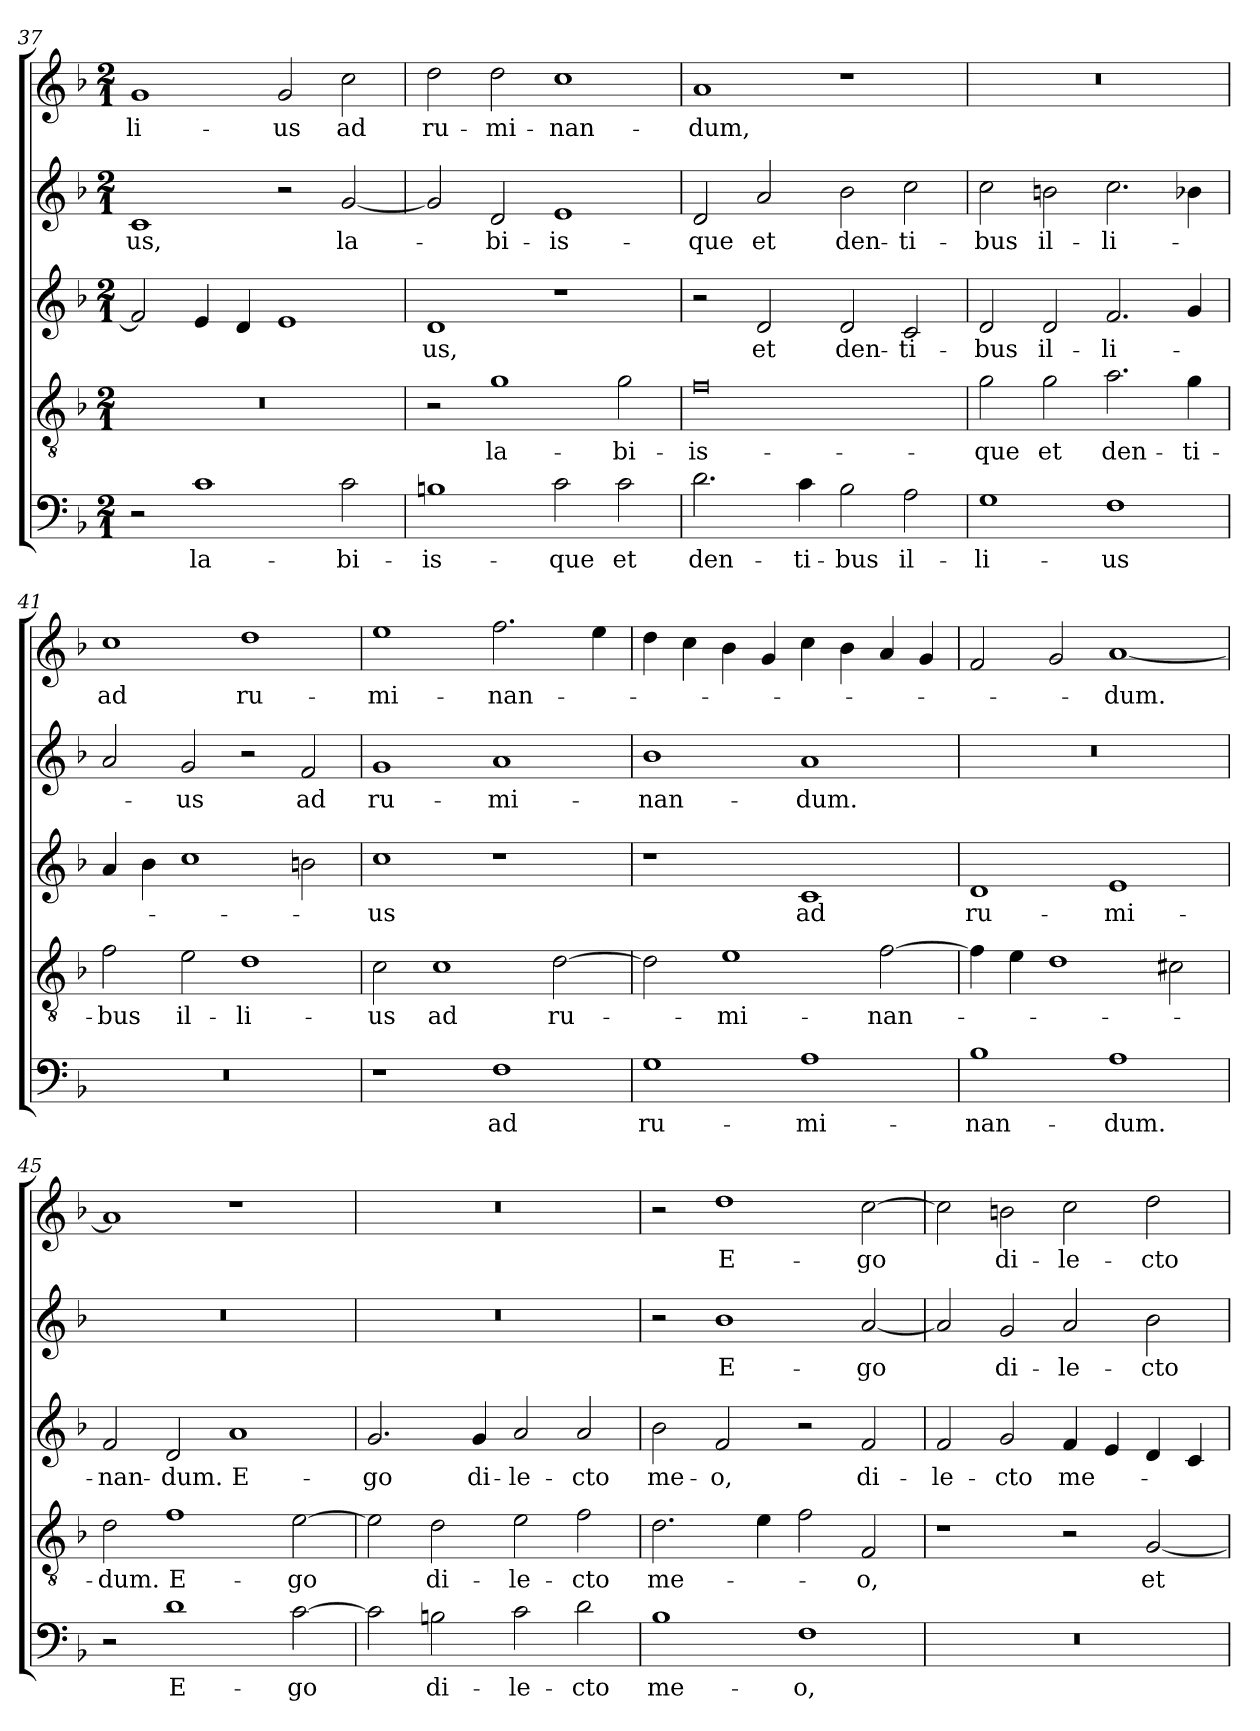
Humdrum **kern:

**kern	**text	**kern	**text	**kern	**text	**kern	**text	**kern	**text
*part5	*part5	*part4	*part4	*part3	*part3	*part2	*part2	*part1	*part1
*staff5	*staff5	*staff4	*staff4	*staff3	*staff3	*staff2	*staff2	*staff1	*staff1
*clefF4	*	*clefGv2	*	*clefG2	*	*clefG2	*	*clefG2	*
*k[b-]	*	*k[b-]	*	*k[b-]	*	*k[b-]	*	*k[b-]	*
*F:	*	*F:	*	*F:	*	*F:	*	*F:	*
*M2/1	*	*M2/1	*	*M2/1	*	*M2/1	*	*M2/1	*
=37	=37	=37	=37	=37	=37	=37	=37	=37	=37
!	!	!	!	!	!	!	!LO:LY:b	!	!LO:LY:b
2r	.	0r	.	2f/]	.	1c	-us,	1g	-li-
!	!LO:LY:b	!	!	!	!	!	!	!	!
1c	la-	.	.	4e/	.	.	.	.	.
.	.	.	.	4d/	.	.	.	.	.
!	!	!	!	!	!	!	!	!	!LO:LY:b
.	.	.	.	1e	.	2r	.	2g/	-us
!	!LO:LY:b	!	!	!	!	!	!LO:LY:b	!	!LO:LY:b
2c\	-bi-	.	.	.	.	[2g/	la-	2cc\	ad
!!LO:LB:g=z
=38	=38	=38	=38	=38	=38	=38	=38	=38	=38
!	!LO:LY:b	!	!	!	!LO:LY:b	!	!	!	!LO:LY:b
1Bn	-is-	2r	.	1d	-us,	2g/]	.	2dd\	ru-
!	!	!	!LO:LY:b	!	!	!	!LO:LY:b	!	!LO:LY:b
.	.	1g	la-	.	.	2d/	-bi-	2dd\	-mi-
!	!LO:LY:b	!	!	!	!	!	!LO:LY:b	!	!LO:LY:b
2c\	-que	.	.	1r	.	1e	-is-	1cc	-nan-
!	!LO:LY:b	!	!LO:LY:b	!	!	!	!	!	!
2c\	et	2g\	-bi-	.	.	.	.	.	.
=39	=39	=39	=39	=39	=39	=39	=39	=39	=39
!	!LO:LY:b	!	!LO:LY:b	!	!	!	!LO:LY:b	!	!LO:LY:b
2.d\	den-	0f	-is-	2r	.	2d/	-que	1a	-dum,
!	!	!	!	!	!LO:LY:b	!	!LO:LY:b	!	!
.	.	.	.	2d/	et	2a/	et	.	.
!	!LO:LY:b	!	!	!	!	!	!	!	!
4c\	-ti-	.	.	.	.	.	.	.	.
!	!LO:LY:b	!	!	!	!LO:LY:b	!	!LO:LY:b	!	!
2B-\	-bus	.	.	2d/	den-	2b-\	den-	1r	.
!	!LO:LY:b	!	!	!	!LO:LY:b	!	!LO:LY:b	!	!
2A\	il-	.	.	2c/	-ti-	2cc\	-ti-	.	.
=40	=40	=40	=40	=40	=40	=40	=40	=40	=40
!	!LO:LY:b	!	!LO:LY:b	!	!LO:LY:b	!	!LO:LY:b	!	!
1G	-li-	2g\	-que	2d/	-bus	2cc\	-bus	0r	.
!	!	!	!LO:LY:b	!	!LO:LY:b	!	!LO:LY:b	!	!
.	.	2g\	et	2d/	il-	2bn\	il-	.	.
!	!LO:LY:b	!	!LO:LY:b	!	!LO:LY:b	!	!LO:LY:b	!	!
1F	-us	2.a\	den-	2.f/	-li-	2.cc\	-li-	.	.
!	!	!	!LO:LY:b	!	!	!	!	!	!
.	.	4g\	-ti-	4g/	.	4b-\	.	.	.
=41	=41	=41	=41	=41	=41	=41	=41	=41	=41
!	!	!	!LO:LY:b	!	!	!	!	!	!LO:LY:b
0r	.	2f\	-bus	4a/	.	2a/	.	1cc	ad
.	.	.	.	4b-\	.	.	.	.	.
!	!	!	!LO:LY:b	!	!	!	!LO:LY:b	!	!
.	.	2e\	il-	1cc	.	2g/	-us	.	.
!	!	!	!LO:LY:b	!	!	!	!	!	!LO:LY:b
.	.	1d	-li-	.	.	2r	.	1dd	ru-
!	!	!	!	!	!	!	!LO:LY:b	!	!
.	.	.	.	2bn\	.	2f/	ad	.	.
=42	=42	=42	=42	=42	=42	=42	=42	=42	=42
!	!	!	!LO:LY:b	!	!LO:LY:b	!	!LO:LY:b	!	!LO:LY:b
1r	.	2c\	-us	1cc	-us	1g	ru-	1ee	-mi-
!	!	!	!LO:LY:b	!	!	!	!	!	!
.	.	1c	ad	.	.	.	.	.	.
!	!LO:LY:b	!	!	!	!	!	!LO:LY:b	!	!LO:LY:b
1F	ad	.	.	1r	.	1a	-mi-	2.ff\	-nan-
!	!	!	!LO:LY:b	!	!	!	!	!	!
.	.	[2d\	ru-	.	.	.	.	.	.
.	.	.	.	.	.	.	.	4ee\	.
=43	=43	=43	=43	=43	=43	=43	=43	=43	=43
!	!LO:LY:b	!	!	!	!	!	!LO:LY:b	!	!
1G	ru-	2d\]	.	1r	.	1b-	-nan-	4dd\	.
.	.	.	.	.	.	.	.	4cc\	.
!	!	!	!LO:LY:b	!	!	!	!	!	!
.	.	1e	-mi-	.	.	.	.	4b-\	.
.	.	.	.	.	.	.	.	4g/	.
!	!LO:LY:b	!	!	!	!LO:LY:b	!	!LO:LY:b	!	!
1A	-mi-	.	.	1c	ad	1a	-dum.	4cc\	.
.	.	.	.	.	.	.	.	4b-\	.
!	!	!	!LO:LY:b	!	!	!	!	!	!
.	.	[2f\	-nan-	.	.	.	.	4a/	.
.	.	.	.	.	.	.	.	4g/	.
=44	=44	=44	=44	=44	=44	=44	=44	=44	=44
!	!LO:LY:b	!	!	!	!LO:LY:b	!	!	!	!
1B-	-nan-	4f\]	.	1d	ru-	0r	.	2f/	.
.	.	4e\	.	.	.	.	.	.	.
.	.	1d	.	.	.	.	.	2g/	.
!	!LO:LY:b	!	!	!	!LO:LY:b	!	!	!	!LO:LY:b
1A	-dum.	.	.	1e	-mi-	.	.	[1a	-dum.
.	.	2c#X\	.	.	.	.	.	.	.
!!LO:LB:g=z
=45	=45	=45	=45	=45	=45	=45	=45	=45	=45
!	!	!	!LO:LY:b	!	!LO:LY:b	!	!	!	!
2r	.	2d\	-dum.	2f/	-nan-	0r	.	1a]	.
!	!LO:LY:b	!	!LO:LY:b	!	!LO:LY:b	!	!	!	!
1d	E-	1f	E-	2d/	-dum.	.	.	.	.
!	!	!	!	!	!LO:LY:b	!	!	!	!
.	.	.	.	1a	E-	.	.	1r	.
!	!LO:LY:b	!	!LO:LY:b	!	!	!	!	!	!
[2c\	-go	[2e\	-go	.	.	.	.	.	.
=46	=46	=46	=46	=46	=46	=46	=46	=46	=46
!	!	!	!	!	!LO:LY:b	!	!	!	!
2c\]	.	2e\]	.	2.g/	-go	0r	.	0r	.
!	!LO:LY:b	!	!LO:LY:b	!	!	!	!	!	!
2Bn\	di-	2d\	di-	.	.	.	.	.	.
!	!	!	!	!	!LO:LY:b	!	!	!	!
.	.	.	.	4g/	di-	.	.	.	.
!	!LO:LY:b	!	!LO:LY:b	!	!LO:LY:b	!	!	!	!
2c\	-le-	2e\	-le-	2a/	-le-	.	.	.	.
!	!LO:LY:b	!	!LO:LY:b	!	!LO:LY:b	!	!	!	!
2d\	-cto	2f\	-cto	2a/	-cto	.	.	.	.
=47	=47	=47	=47	=47	=47	=47	=47	=47	=47
!	!LO:LY:b	!	!LO:LY:b	!	!LO:LY:b	!	!	!	!
1B-	me-	2.d\	me-	2b-\	me-	2r	.	2r	.
!	!	!	!	!	!LO:LY:b	!	!LO:LY:b	!	!LO:LY:b
.	.	.	.	2f/	-o,	1b-	E-	1dd	E-
.	.	4e\	.	.	.	.	.	.	.
!	!LO:LY:b	!	!	!	!	!	!	!	!
1F	-o,	2f\	.	2r	.	.	.	.	.
!	!	!	!LO:LY:b	!	!LO:LY:b	!	!LO:LY:b	!	!LO:LY:b
.	.	2F/	-o,	2f/	di-	[2a/	-go	[2cc\	-go
=48	=48	=48	=48	=48	=48	=48	=48	=48	=48
!	!	!	!	!	!LO:LY:b	!	!	!	!
0r	.	1r	.	2f/	-le-	2a/]	.	2cc\]	.
!	!	!	!	!	!LO:LY:b	!	!LO:LY:b	!	!LO:LY:b
.	.	.	.	2g/	-cto	2g/	di-	2bn\	di-
!	!	!	!	!	!LO:LY:b	!	!LO:LY:b	!	!LO:LY:b
.	.	2r	.	4f/	me-	2a/	-le-	2cc\	-le-
.	.	.	.	4e/	.	.	.	.	.
!	!	!	!LO:LY:b	!	!	!	!LO:LY:b	!	!LO:LY:b
.	.	[2G/	et	4d/	.	2b-\	-cto	2dd\	-cto
.	.	.	.	4c/	.	.	.	.	.
=	=	=	=	=	=	=	=	=	=
*-	*-	*-	*-	*-	*-	*-	*-	*-	*-
